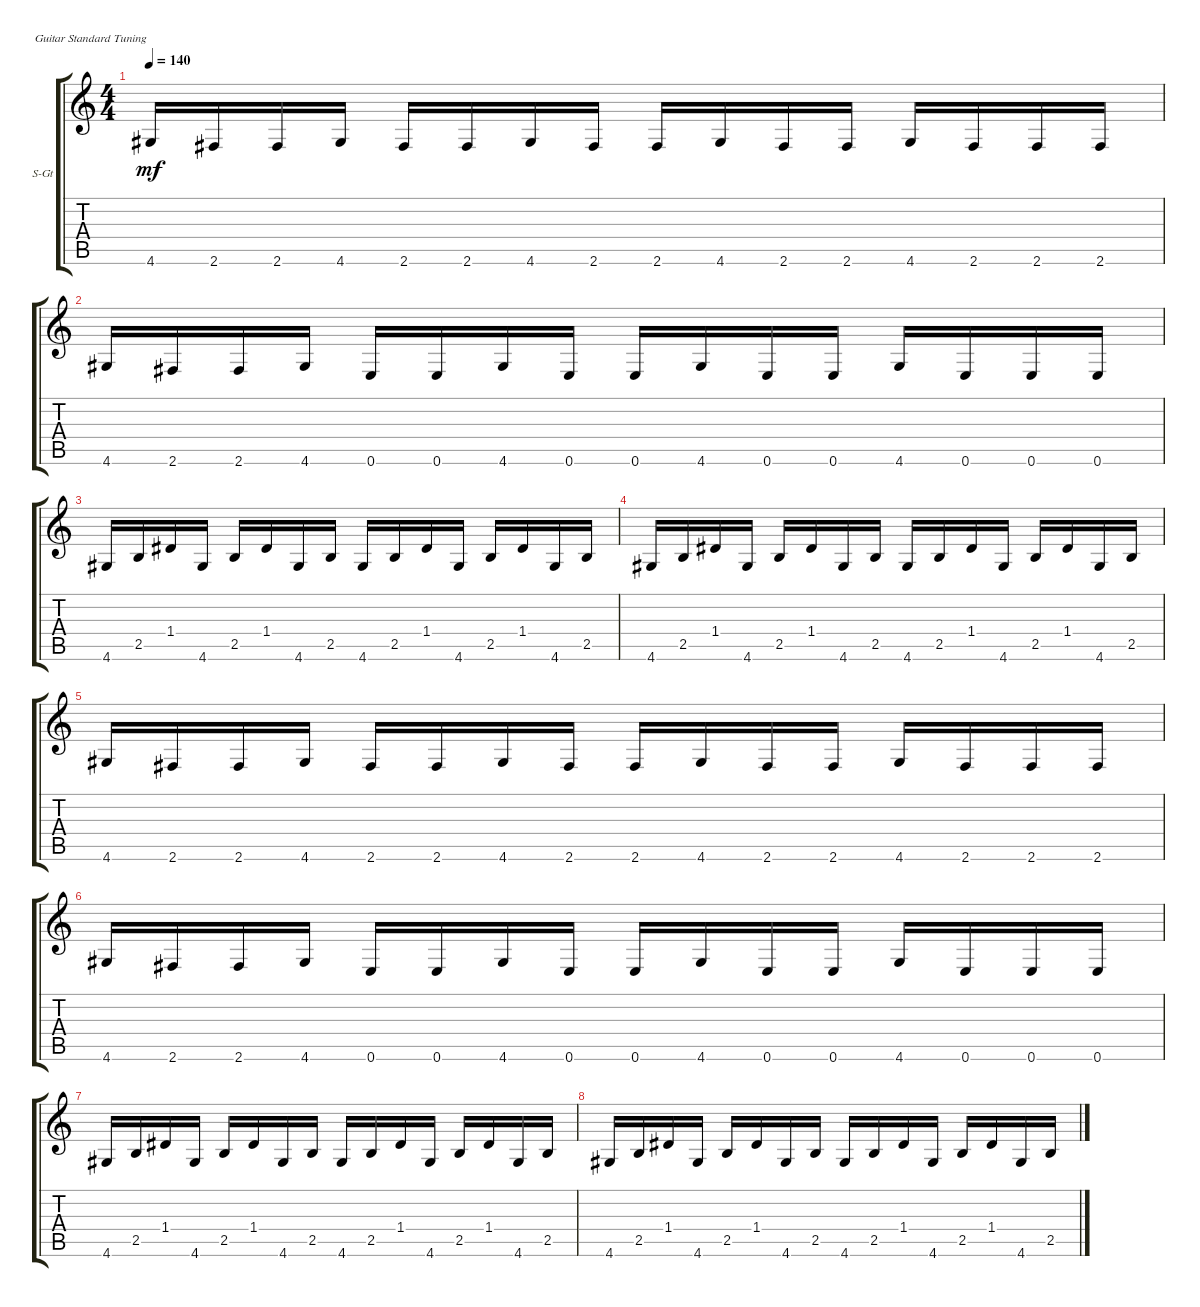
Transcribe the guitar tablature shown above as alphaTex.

\bracketExtendMode groupsimilarinstruments
\firstSystemTrackNameOrientation horizontal
\otherSystemsTrackNameOrientation horizontal
\track ("3" "S-Gt") {instrument acousticguitarsteel}
\staff {score tabs}
\tuning (E4 B3 G3 D3 A2 E2)
\ts (4 4)
\tempo 140
\clef g2
\ks c
4.6.16{dy mf} 2.6.16 2.6.16 4.6.16 2.6.16 2.6.16 4.6.16 2.6.16 2.6.16 4.6.16 2.6.16 2.6.16 4.6.16 2.6.16 2.6.16 2.6.16 |
4.6.16 2.6.16 2.6.16 4.6.16 0.6.16 0.6.16 4.6.16 0.6.16 0.6.16 4.6.16 0.6.16 0.6.16 4.6.16 0.6.16 0.6.16 0.6.16 |
4.6.16 2.5.16 1.4.16 4.6.16 2.5.16 1.4.16 4.6.16 2.5.16 4.6.16 2.5.16 1.4.16 4.6.16 2.5.16 1.4.16 4.6.16 2.5.16 |
4.6.16 2.5.16 1.4.16 4.6.16 2.5.16 1.4.16 4.6.16 2.5.16 4.6.16 2.5.16 1.4.16 4.6.16 2.5.16 1.4.16 4.6.16 2.5.16 |
4.6.16 2.6.16 2.6.16 4.6.16 2.6.16 2.6.16 4.6.16 2.6.16 2.6.16 4.6.16 2.6.16 2.6.16 4.6.16 2.6.16 2.6.16 2.6.16 |
4.6.16 2.6.16 2.6.16 4.6.16 0.6.16 0.6.16 4.6.16 0.6.16 0.6.16 4.6.16 0.6.16 0.6.16 4.6.16 0.6.16 0.6.16 0.6.16 |
4.6.16 2.5.16 1.4.16 4.6.16 2.5.16 1.4.16 4.6.16 2.5.16 4.6.16 2.5.16 1.4.16 4.6.16 2.5.16 1.4.16 4.6.16 2.5.16 |
4.6.16 2.5.16 1.4.16 4.6.16 2.5.16 1.4.16 4.6.16 2.5.16 4.6.16 2.5.16 1.4.16 4.6.16 2.5.16 1.4.16 4.6.16 2.5.16
